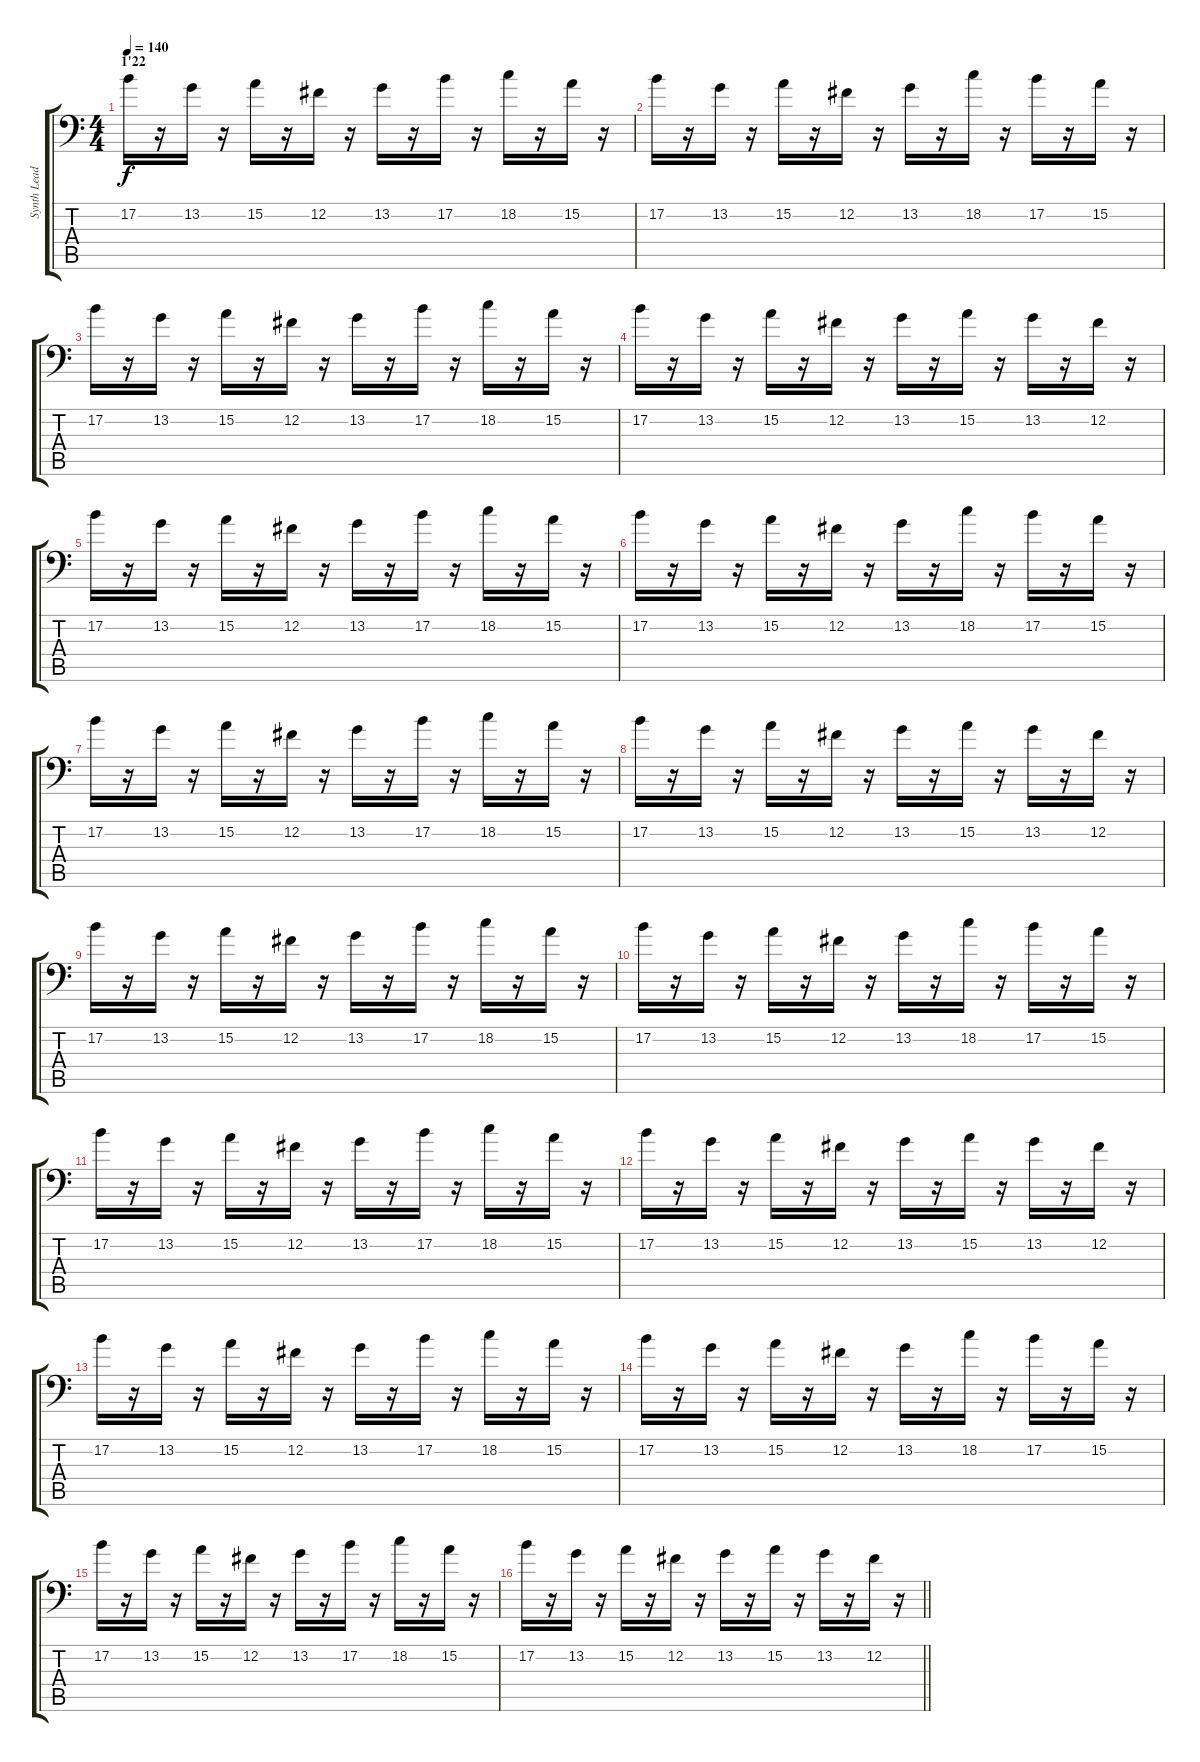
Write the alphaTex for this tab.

\track ("Synth Lead 2" "Synth Lead") {instrument lead2sawtooth}
\staff {score tabs}
\tuning (B3 Gb3 D3 A2 E2 A1) {hide}
\ts (4 4)
\section ("" "1'22")
\tempo 140
\clef f4
\ks c
17.2.16{dy f} r.16 13.2.16 r.16 15.2.16 r.16 12.2.16 r.16 13.2.16 r.16 17.2.16 r.16 18.2.16 r.16 15.2.16 r.16 |
17.2.16 r.16 13.2.16 r.16 15.2.16 r.16 12.2.16 r.16 13.2.16 r.16 18.2.16 r.16 17.2.16 r.16 15.2.16 r.16 |
17.2.16 r.16 13.2.16 r.16 15.2.16 r.16 12.2.16 r.16 13.2.16 r.16 17.2.16 r.16 18.2.16 r.16 15.2.16 r.16 |
17.2.16 r.16 13.2.16 r.16 15.2.16 r.16 12.2.16 r.16 13.2.16 r.16 15.2.16 r.16 13.2.16 r.16 12.2.16 r.16 |
17.2.16 r.16 13.2.16 r.16 15.2.16 r.16 12.2.16 r.16 13.2.16 r.16 17.2.16 r.16 18.2.16 r.16 15.2.16 r.16 |
17.2.16 r.16 13.2.16 r.16 15.2.16 r.16 12.2.16 r.16 13.2.16 r.16 18.2.16 r.16 17.2.16 r.16 15.2.16 r.16 |
17.2.16 r.16 13.2.16 r.16 15.2.16 r.16 12.2.16 r.16 13.2.16 r.16 17.2.16 r.16 18.2.16 r.16 15.2.16 r.16 |
17.2.16 r.16 13.2.16 r.16 15.2.16 r.16 12.2.16 r.16 13.2.16 r.16 15.2.16 r.16 13.2.16 r.16 12.2.16 r.16 |
17.2.16 r.16 13.2.16 r.16 15.2.16 r.16 12.2.16 r.16 13.2.16 r.16 17.2.16 r.16 18.2.16 r.16 15.2.16 r.16 |
17.2.16 r.16 13.2.16 r.16 15.2.16 r.16 12.2.16 r.16 13.2.16 r.16 18.2.16 r.16 17.2.16 r.16 15.2.16 r.16 |
17.2.16 r.16 13.2.16 r.16 15.2.16 r.16 12.2.16 r.16 13.2.16 r.16 17.2.16 r.16 18.2.16 r.16 15.2.16 r.16 |
17.2.16 r.16 13.2.16 r.16 15.2.16 r.16 12.2.16 r.16 13.2.16 r.16 15.2.16 r.16 13.2.16 r.16 12.2.16 r.16 |
17.2.16 r.16 13.2.16 r.16 15.2.16 r.16 12.2.16 r.16 13.2.16 r.16 17.2.16 r.16 18.2.16 r.16 15.2.16 r.16 |
17.2.16 r.16 13.2.16 r.16 15.2.16 r.16 12.2.16 r.16 13.2.16 r.16 18.2.16 r.16 17.2.16 r.16 15.2.16 r.16 |
17.2.16 r.16 13.2.16 r.16 15.2.16 r.16 12.2.16 r.16 13.2.16 r.16 17.2.16 r.16 18.2.16 r.16 15.2.16 r.16 |
\barLineRight lightlight
17.2.16 r.16 13.2.16 r.16 15.2.16 r.16 12.2.16 r.16 13.2.16 r.16 15.2.16 r.16 13.2.16 r.16 12.2.16 r.16
